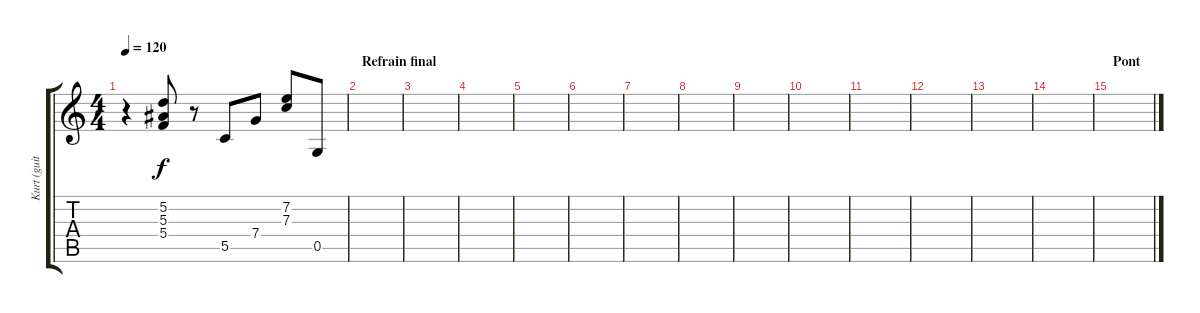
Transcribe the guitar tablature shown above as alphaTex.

\track ("Kurt (guitare muted)" "Kurt (guit") {instrument electricguitarmuted}
\staff {score tabs}
\tuning (D4 A3 F3 C3 G2 D2) {hide}
\ts (4 4)
\tempo 120
\clef g2
\ks c
r.4{dy f} (5.2 5.3 5.4).8 r.8 5.5.8 7.4.8 (7.2 7.3).8 0.5.8 |
\section ("" "Refrain final")
|
|
|
|
|
|
|
|
|
|
|
|
|
\section ("" "Pont")
